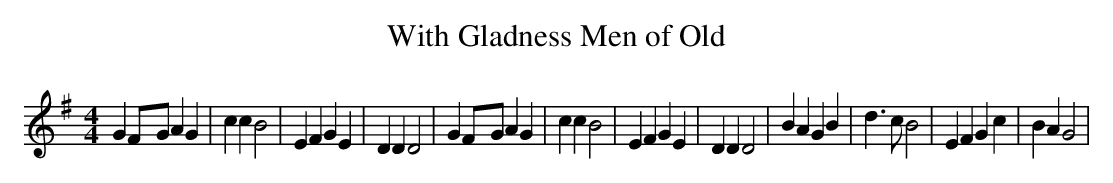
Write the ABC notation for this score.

X:1
T:With Gladness Men of Old
M:4/4
L:1/4
K:G
 GF/2-G/2 A G| c c B2| E F G E| D D D2| GF/2-G/2 A G| c c B2| E F G E|\
 D D D2| B A G B| d3/2 c/2 B2| E F G c| B A G2|
